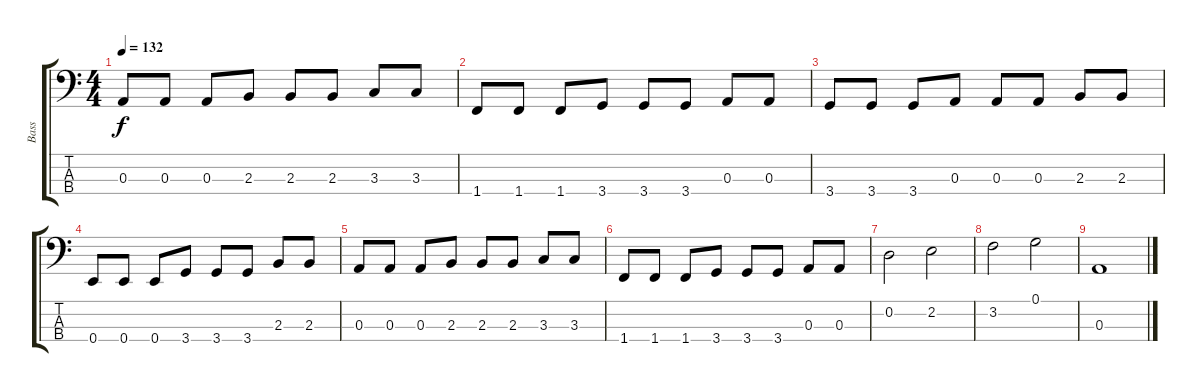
\track ("Bass" "Bass") {instrument electricbassfinger}
\staff {score tabs}
\tuning (G2 D2 A1 E1) {hide}
\ts (4 4)
\tempo 132
\clef f4
\ks c
0.3.8{dy f} 0.3.8 0.3.8 2.3.8 2.3.8 2.3.8 3.3.8 3.3.8 |
1.4.8 1.4.8 1.4.8 3.4.8 3.4.8 3.4.8 0.3.8 0.3.8 |
3.4.8 3.4.8 3.4.8 0.3.8 0.3.8 0.3.8 2.3.8 2.3.8 |
0.4.8 0.4.8 0.4.8 3.4.8 3.4.8 3.4.8 2.3.8 2.3.8 |
0.3.8 0.3.8 0.3.8 2.3.8 2.3.8 2.3.8 3.3.8 3.3.8 |
1.4.8 1.4.8 1.4.8 3.4.8 3.4.8 3.4.8 0.3.8 0.3.8 |
0.2.2 2.2.2 |
3.2.2 0.1.2 |
0.3.1
